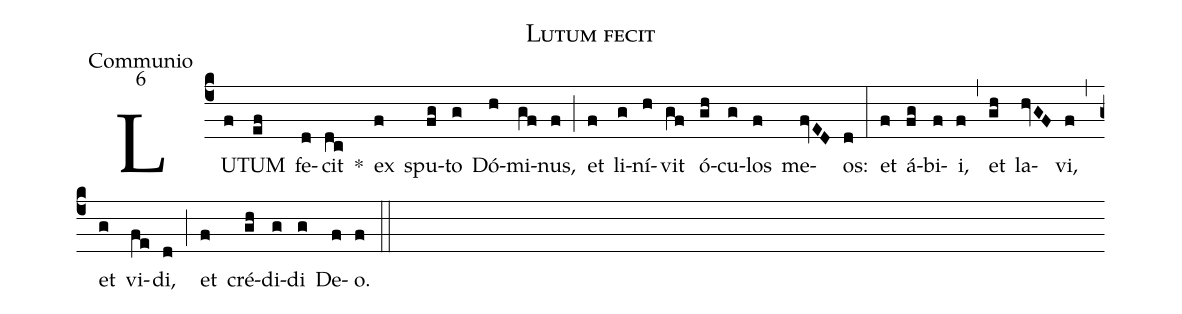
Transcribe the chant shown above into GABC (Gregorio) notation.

name:Lutum fecit;
office-part:Communio;
mode:6;
%%
(c4) LU(f)TUM(ef) fe(d)cit(dc) *() ex(f) spu(fg)to(g) Dó(h)mi(gf)nus,(f) (;) et(f) li(g)ní(h)vit(gf) ó(gh)cu(g)los(f) me(fvED)os:(d) (:) et(f) á(fg)bi(f)i,(f) (,) et(gh) la(hvGF)vi,(f) (,) et(g) vi(fe)di,(d) (;) et(f) cré(gh)di(g)di(g) De(f)o.(f) (::)
